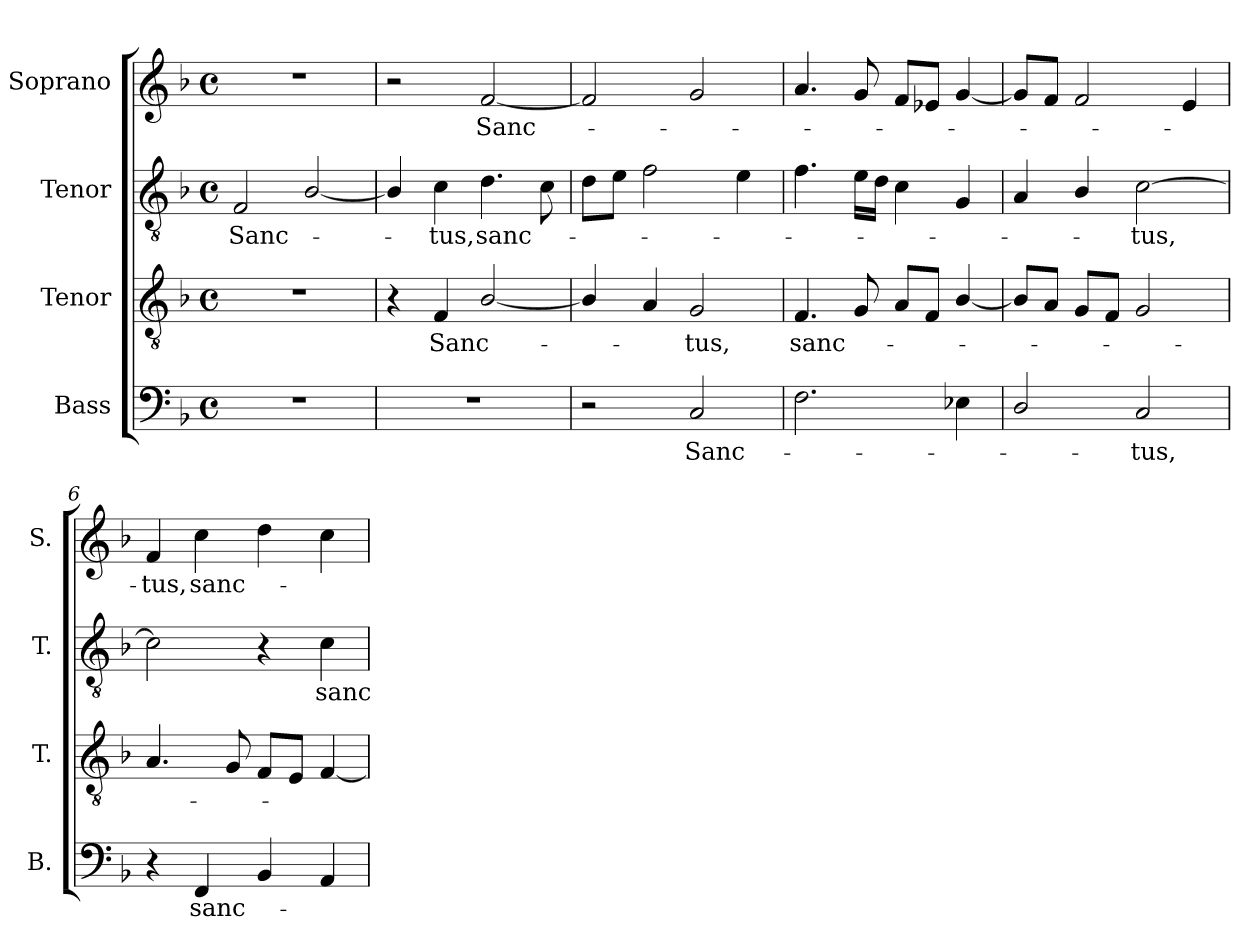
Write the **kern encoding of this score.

**kern	**text	**kern	**text	**kern	**text	**kern	**text
*part4	*part4	*part3	*part3	*part2	*part2	*part1	*part1
*staff4	*staff4	*staff3	*staff3	*staff2	*staff2	*staff1	*staff1
*I"Bass	*	*I"Tenor	*	*I"Tenor	*	*I"Soprano	*
*I'B.	*	*I'T.	*	*I'T.	*	*I'S.	*
!!LO:PB:g=z
*clefF4	*	*clefGv2	*	*clefGv2	*	*clefG2	*
*	*	*ITrd7c12	*	*ITrd7c12	*	*	*
*k[b-]	*	*k[b-]	*	*k[b-]	*	*k[b-]	*
*F:	*	*F:	*	*F:	*	*F:	*
*M4/4	*	*M4/4	*	*M4/4	*	*M4/4	*
*met(c)	*	*met(c)	*	*met(c)	*	*met(c)	*
=1	=1	=1	=1	=1	=1	=1	=1
!	!	!	!	!	!LO:LY:b:color=#000000	!	!
1r	.	1r	.	2FFi/	Sanc-	1r	.
.	.	.	.	[2BB-i/	.	.	.
=2	=2	=2	=2	=2	=2	=2	=2
1r	.	4r	.	4BB-i/]	.	2r	.
!	!	!	!LO:LY:b:color=#000000	!	!	!	!
!	!	!	!	!	!LO:LY:b:color=#000000	!	!
.	.	4FFi/	Sanc-	4Ci\	-tus,	.	.
!	!	!	!	!	!LO:LY:b:color=#000000	!	!
!	!	!	!	!	!	!	!LO:LY:b:color=#000000
.	.	[2BB-i/	.	4.Di\	sanc-	[2fi/	Sanc-
.	.	.	.	8Ci\	.	.	.
=3	=3	=3	=3	=3	=3	=3	=3
2r	.	4BB-i/]	.	8Di\L	.	2fi/]	.
.	.	.	.	8Ei\J	.	.	.
.	.	4AAi/	.	2Fi\	.	.	.
!	!LO:LY:b:color=#000000	!	!	!	!	!	!
!	!	!	!LO:LY:b:color=#000000	!	!	!	!
2Ci/	Sanc-	2GGi/	-tus,	.	.	2gi/	.
.	.	.	.	4Ei\	.	.	.
=4	=4	=4	=4	=4	=4	=4	=4
!	!	!	!LO:LY:b:color=#000000	!	!	!	!
2.Fi\	.	4.FFi/	sanc-	4.Fi\	.	4.ai/	.
.	.	8GGi/	.	16Ei\LL	.	8gi/	.
.	.	.	.	16Di\JJ	.	.	.
.	.	8AAi/L	.	4Ci\	.	8fi/L	.
.	.	8FFi/J	.	.	.	8e-Xi/J	.
4E-Xi\	.	[4BB-i/	.	4GGi/	.	[4gi/	.
=5	=5	=5	=5	=5	=5	=5	=5
2Di/	.	8BB-i/L]	.	4AAi/	.	8gi/L]	.
.	.	8AAi/J	.	.	.	8fi/J	.
.	.	8GGi/L	.	4BB-i/	.	2fi/	.
.	.	8FFi/J	.	.	.	.	.
!	!LO:LY:b:color=#000000	!	!	!	!	!	!
!	!	!	!	!	!LO:LY:b:color=#000000	!	!
2Ci/	-tus,	2GGi/	.	[2Ci\	-tus,	.	.
.	.	.	.	.	.	4ei/	.
=6	=6	=6	=6	=6	=6	=6	=6
!	!	!	!	!	!	!	!LO:LY:b:color=#000000
4r	.	4.AAi/	.	2Ci\]	.	4fi/	-tus,
!	!LO:LY:b:color=#000000	!	!	!	!	!	!
!	!	!	!	!	!	!	!LO:LY:b:color=#000000
4FFi/	sanc-	.	.	.	.	4cci\	sanc-
.	.	8GGi/	.	.	.	.	.
4BB-i/	.	8FFi/L	.	4r	.	4ddi\	.
.	.	8EEi/J	.	.	.	.	.
!	!	!	!	!	!LO:LY:b:color=#000000	!	!
4AAi/	.	[4FFi/	.	4Ci\	sanc-	4cci\	.
=	=	=	=	=	=	=	=
*-	*-	*-	*-	*-	*-	*-	*-
